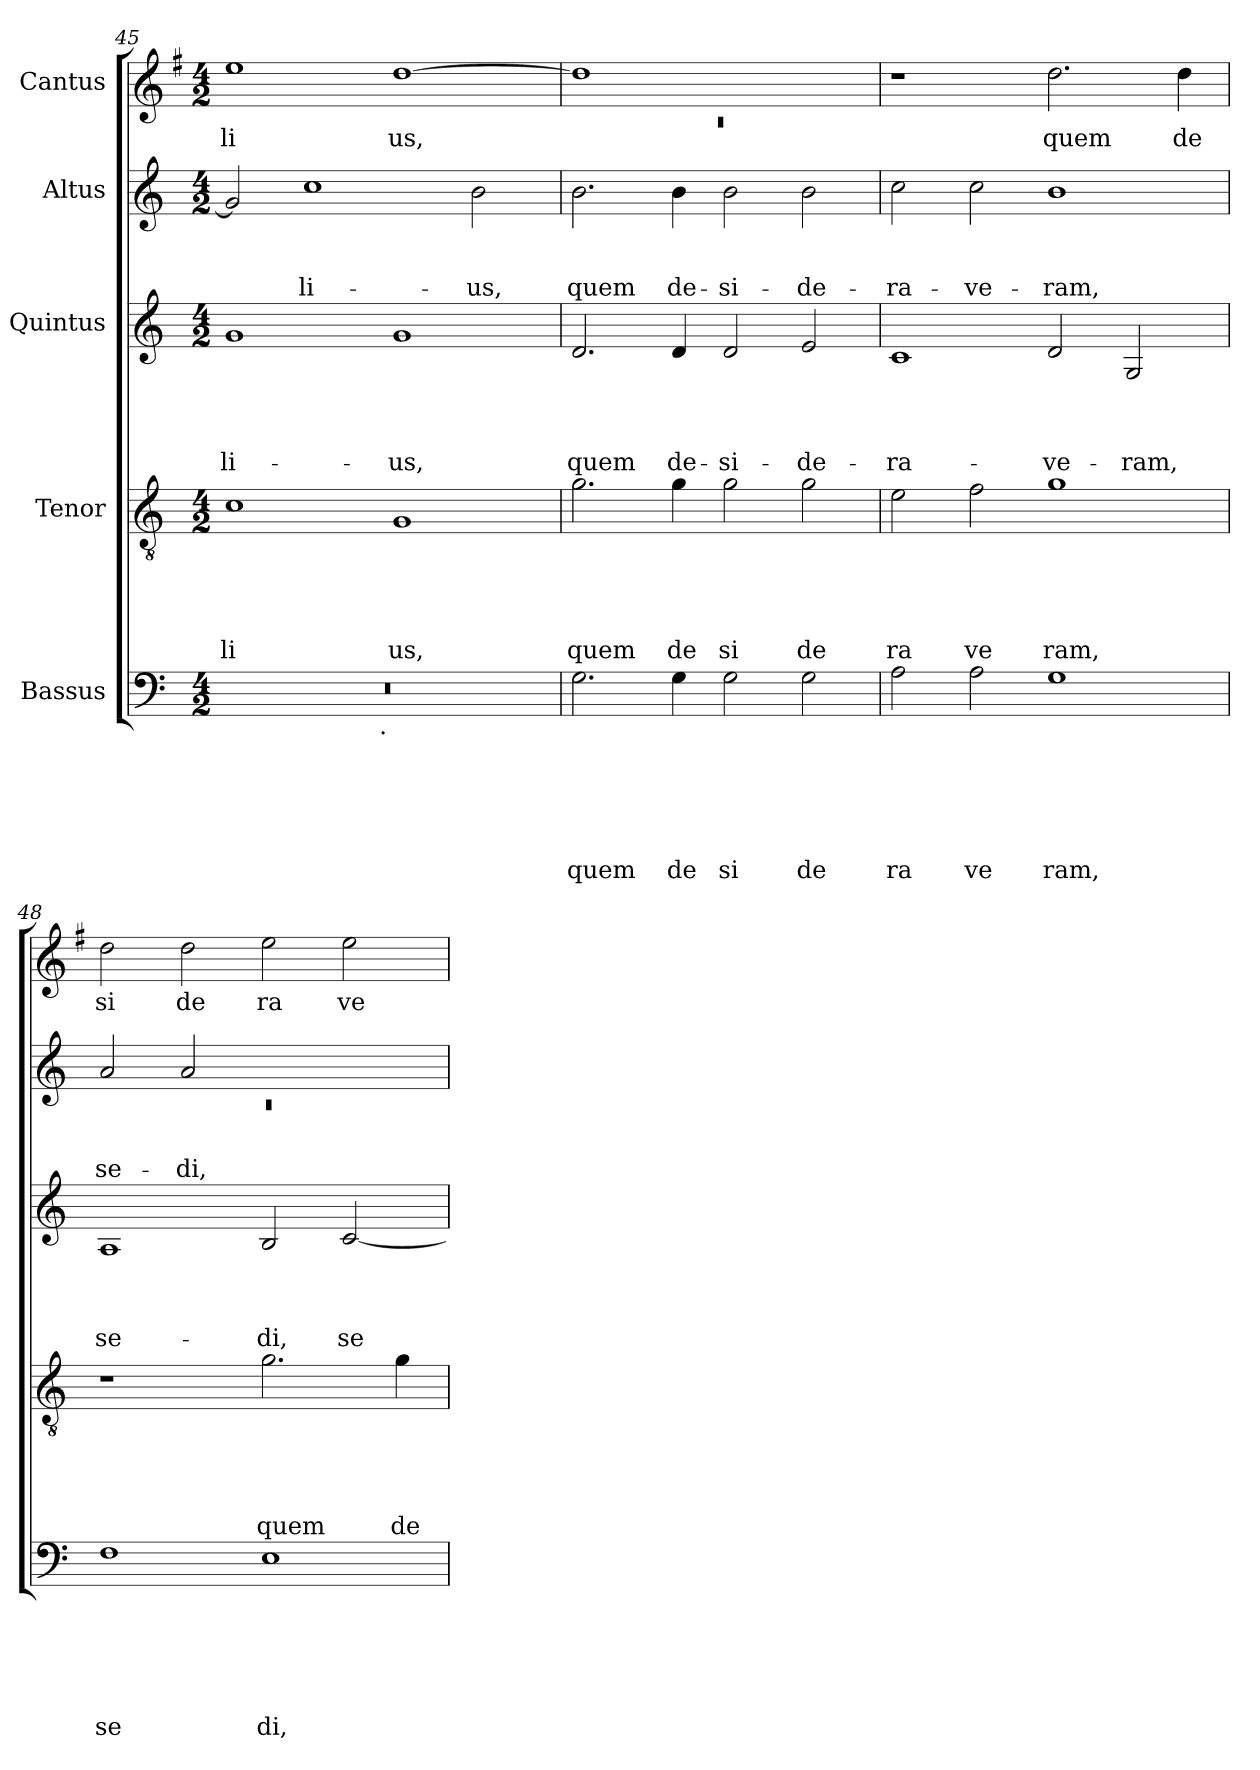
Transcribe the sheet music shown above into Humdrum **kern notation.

**kern	**text	**text	**text	**text	**text	**text	**kern	**text	**text	**text	**text	**text	**kern	**text	**text	**text	**text	**kern	**text	**text	**text	**kern	**text
*part5	*part5	*part5	*part5	*part5	*part5	*part5	*part4	*part4	*part4	*part4	*part4	*part4	*part3	*part3	*part3	*part3	*part3	*part2	*part2	*part2	*part2	*part1	*part1
*staff5	*staff5	*staff5	*staff5	*staff5	*staff5	*staff5	*staff4	*staff4	*staff4	*staff4	*staff4	*staff4	*staff3	*staff3	*staff3	*staff3	*staff3	*staff2	*staff2	*staff2	*staff2	*staff1	*staff1
*I"Bassus	*	*	*	*	*	*	*I"Tenor	*	*	*	*	*	*I"Quintus	*	*	*	*	*I"Altus	*	*	*	*I"Cantus	*
*clefF4	*	*	*	*	*	*	*clefGv2	*	*	*	*	*	*clefG2	*	*	*	*	*clefG2	*	*	*	*clefG2	*
*	*	*	*	*	*	*	*	*	*	*	*	*	*	*	*	*	*	*	*	*	*	*ITrd-3c-5	*
*k[]	*	*	*	*	*	*	*k[]	*	*	*	*	*	*k[]	*	*	*	*	*k[]	*	*	*	*k[]	*
*C:	*	*	*	*	*	*	*C:	*	*	*	*	*	*C:	*	*	*	*	*C:	*	*	*	*C:	*
*M4/2	*	*	*	*	*	*	*M4/2	*	*	*	*	*	*M4/2	*	*	*	*	*M4/2	*	*	*	*M4/2	*
=45	=45	=45	=45	=45	=45	=45	=45	=45	=45	=45	=45	=45	=45	=45	=45	=45	=45	=45	=45	=45	=45	=45	=45
!	!	!	!	!	!	!	!	!	!	!	!	!LO:LY:b	!	!	!	!	!LO:LY:b	!	!	!	!	!	!LO:LY:b
*^	*	*	*	*	*	*	*	*	*	*	*	*	*	*	*	*	*	*	*	*	*	*	*
0r	2ryy	.	.	.	.	.	.	1c	.	.	.	.	li	1g	.	.	.	-li-	2g/]	.	.	.	1aa	li
!	!	!	!	!	!	!	!	!	!	!	!	!	!	!	!	!	!	!	!	!	!	!LO:LY:b	!	!
.	4...ryy	.	.	.	.	.	.	.	.	.	.	.	.	.	.	.	.	.	1cc	.	.	-li-	.	.
!	!LO:TX:b:t=.	!	!	!	!	!	!	!	!	!	!	!	!	!	!	!	!	!	!	!	!	!	!	!
.	1ryy	.	.	.	.	.	.	.	.	.	.	.	.	.	.	.	.	.	.	.	.	.	.	.
!	!	!	!	!	!	!	!	!	!	!	!	!	!LO:LY:b	!	!	!	!	!LO:LY:b	!	!	!	!	!	!LO:LY:b
.	.	.	.	.	.	.	.	1G	.	.	.	.	us,	1g	.	.	.	-us,	.	.	.	.	[>1gg	us,
!	!	!	!	!	!	!	!	!	!	!	!	!	!	!	!	!	!	!	!	!	!	!LO:LY:b	!	!
.	.	.	.	.	.	.	.	.	.	.	.	.	.	.	.	.	.	.	2b\	.	.	-us,	.	.
.	32ryy	.	.	.	.	.	.	.	.	.	.	.	.	.	.	.	.	.	.	.	.	.	.	.
=46	=46	=46	=46	=46	=46	=46	=46	=46	=46	=46	=46	=46	=46	=46	=46	=46	=46	=46	=46	=46	=46	=46	=46	=46
*	*	*	*	*	*	*	*	*	*	*	*	*	*	*	*	*	*	*	*	*	*	*	*^	*
!	!	!	!	!	!	!	!LO:LY:b	!	!	!	!	!	!LO:LY:b	!	!	!	!	!LO:LY:b	!	!	!	!LO:LY:b	!	!LO:N:vis=1	!
*v	*v	*	*	*	*	*	*	*	*	*	*	*	*	*	*	*	*	*	*	*	*	*	*	*	*
2.G\	.	.	.	.	.	quem	2.g\	.	.	.	.	quem	2.d/	.	.	.	quem	2.b\	.	.	quem	1gg]	0rc	.
!	!	!	!	!	!	!LO:LY:b	!	!	!	!	!	!LO:LY:b	!	!	!	!	!LO:LY:b	!	!	!	!LO:LY:b	!	!	!
4G\	.	.	.	.	.	de	4g\	.	.	.	.	de	4d/	.	.	.	de-	4b\	.	.	de-	.	.	.
!	!	!	!	!	!	!LO:LY:b	!	!	!	!	!	!LO:LY:b	!	!	!	!	!LO:LY:b	!	!	!	!LO:LY:b	!	!	!
2G\	.	.	.	.	.	si	2g\	.	.	.	.	si	2d/	.	.	.	-si-	2b\	.	.	-si-	1ryy	.	.
!	!	!	!	!	!	!LO:LY:b	!	!	!	!	!	!LO:LY:b	!	!	!	!	!LO:LY:b	!	!	!	!LO:LY:b	!	!	!
2G\	.	.	.	.	.	de	2g\	.	.	.	.	de	2e/	.	.	.	-de-	2b\	.	.	-de-	.	.	.
*	*	*	*	*	*	*	*	*	*	*	*	*	*	*	*	*	*	*	*	*	*	*v	*v	*
=47	=47	=47	=47	=47	=47	=47	=47	=47	=47	=47	=47	=47	=47	=47	=47	=47	=47	=47	=47	=47	=47	=47	=47
!	!	!	!	!	!	!LO:LY:b	!	!	!	!	!	!LO:LY:b	!	!	!	!	!LO:LY:b	!	!	!	!LO:LY:b	!	!
2A\	.	.	.	.	.	ra	2e\	.	.	.	.	ra	1c	.	.	.	-ra-	2cc\	.	.	-ra-	1r	.
!	!	!	!	!	!	!LO:LY:b	!	!	!	!	!	!LO:LY:b	!	!	!	!	!	!	!	!	!LO:LY:b	!	!
2A\	.	.	.	.	.	ve	2f\	.	.	.	.	ve	.	.	.	.	.	2cc\	.	.	-ve-	.	.
!	!	!	!	!	!	!LO:LY:b	!	!	!	!	!	!LO:LY:b	!	!	!	!	!LO:LY:b	!	!	!	!LO:LY:b	!	!LO:LY:b
1G	.	.	.	.	.	ram,	1g	.	.	.	.	ram,	2d/	.	.	.	-ve-	1b	.	.	-ram,	2.gg\	quem
!	!	!	!	!	!	!	!	!	!	!	!	!	!	!	!	!	!LO:LY:b	!	!	!	!	!	!
.	.	.	.	.	.	.	.	.	.	.	.	.	2G/	.	.	.	-ram,	.	.	.	.	.	.
!	!	!	!	!	!	!	!	!	!	!	!	!	!	!	!	!	!	!	!	!	!	!	!LO:LY:b
.	.	.	.	.	.	.	.	.	.	.	.	.	.	.	.	.	.	.	.	.	.	4gg\	de
=48	=48	=48	=48	=48	=48	=48	=48	=48	=48	=48	=48	=48	=48	=48	=48	=48	=48	=48	=48	=48	=48	=48	=48
*	*	*	*	*	*	*	*	*	*	*	*	*	*	*	*	*	*	*^	*	*	*	*	*
!	!	!	!	!	!	!LO:LY:b	!	!	!	!	!	!	!	!	!	!	!LO:LY:b	!	!LO:N:vis=1	!	!	!LO:LY:b	!	!LO:LY:b
1F	.	.	.	.	.	se	1r	.	.	.	.	.	1A	.	.	.	se-	2a/	0rc	.	.	se-	2gg\	si
!	!	!	!	!	!	!	!	!	!	!	!	!	!	!	!	!	!	!	!	!	!	!LO:LY:b	!	!LO:LY:b
.	.	.	.	.	.	.	.	.	.	.	.	.	.	.	.	.	.	2a/	.	.	.	-di,	2gg\	de
!	!	!	!	!	!	!LO:LY:b	!	!	!	!	!	!LO:LY:b	!	!	!	!	!LO:LY:b	!	!	!	!	!	!	!LO:LY:b
1E	.	.	.	.	.	di,	2.g\	.	.	.	.	quem	2B/	.	.	.	-di,	1ryy	.	.	.	.	2aa\	ra
!	!	!	!	!	!	!	!	!	!	!	!	!	!	!	!	!	!LO:LY:b	!	!	!	!	!	!	!LO:LY:b
.	.	.	.	.	.	.	.	.	.	.	.	.	[<2c/	.	.	.	se-	.	.	.	.	.	2aa\	ve
!	!	!	!	!	!	!	!	!	!	!	!	!LO:LY:b	!	!	!	!	!	!	!	!	!	!	!	!
.	.	.	.	.	.	.	4g\	.	.	.	.	de	.	.	.	.	.	.	.	.	.	.	.	.
*	*	*	*	*	*	*	*	*	*	*	*	*	*	*	*	*	*	*v	*v	*	*	*	*	*
=	=	=	=	=	=	=	=	=	=	=	=	=	=	=	=	=	=	=	=	=	=	=	=
*-	*-	*-	*-	*-	*-	*-	*-	*-	*-	*-	*-	*-	*-	*-	*-	*-	*-	*-	*-	*-	*-	*-	*-
